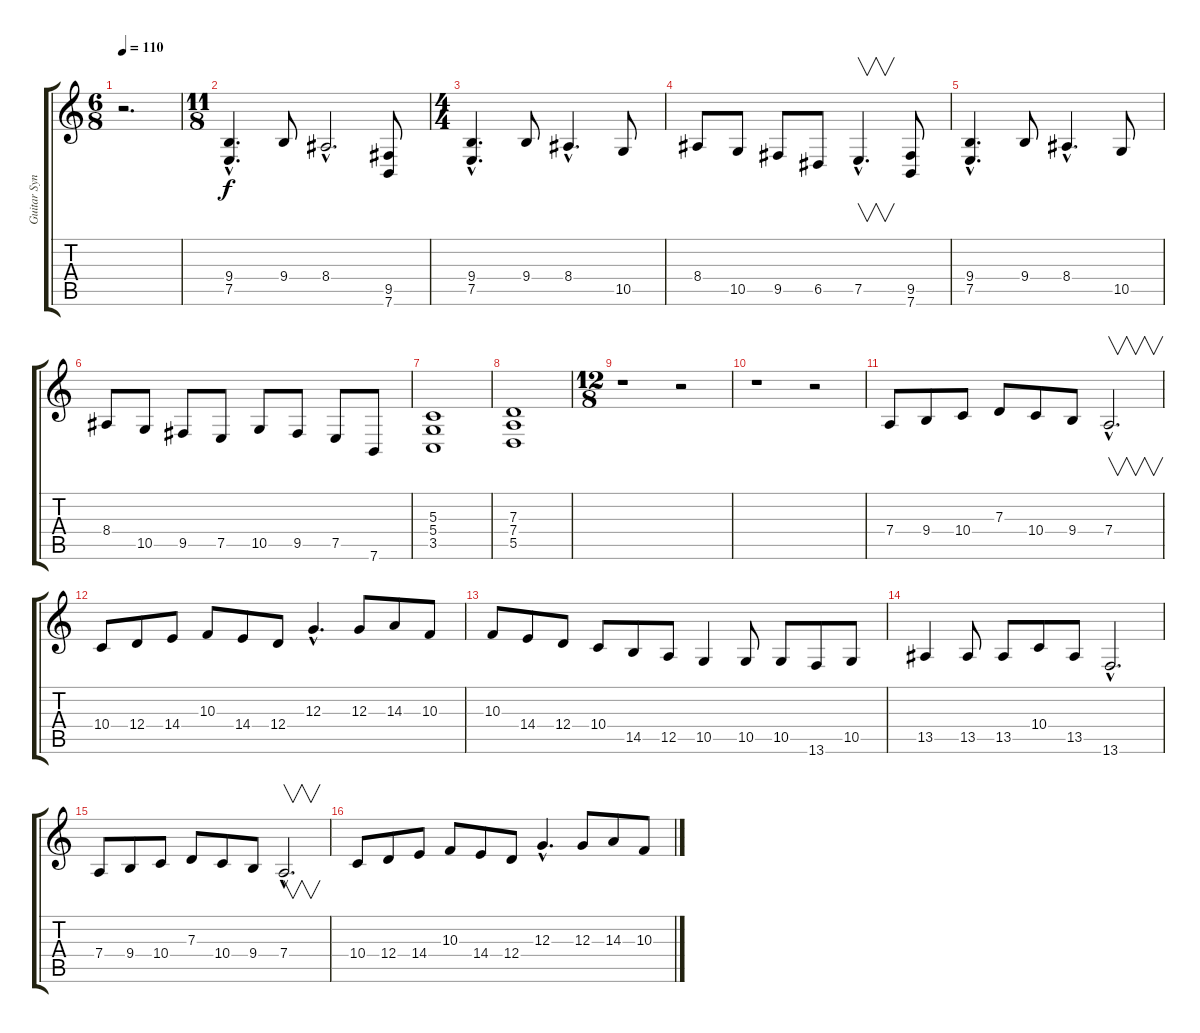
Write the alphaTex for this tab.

\track ("Guitar Synths" "Guitar Syn") {instrument lead5charang}
\staff {score tabs}
\tuning (E4 B3 G3 D3 A2 E2) {hide}
\ts (6 8)
\tempo 110
\clef g2
\ks c
r.2{d dy f} |
\ts (11 8)
(9.4{hac} 7.5{hac}).4{d} 9.4.8 8.4{hac}.2{d} (9.5 7.6).8 |
\ts (4 4)
(9.4{hac} 7.5{hac}).4{d} 9.4.8 8.4{hac}.4{d} 10.5.8 |
8.4.8 10.5.8 9.5.8 6.5.8 7.5{hac}.4{v d} (9.5 7.6).8 |
(9.4{hac} 7.5{hac}).4{d} 9.4.8 8.4{hac}.4{d} 10.5.8 |
8.4.8 10.5.8 9.5.8 7.5.8 10.5.8 9.5.8 7.5.8 7.6.8 |
(5.3 5.4 3.5).1 |
(7.3 7.4 5.5).1 |
\ts (12 8)
r.1 r.2 |
r.1 r.2 |
7.4.8 9.4.8 10.4.8 7.3.8 10.4.8 9.4.8 7.4{hac}.2{v d} |
10.4.8 12.4.8 14.4.8 10.3.8 14.4.8 12.4.8 12.3{hac}.4{d} 12.3.8 14.3.8 10.3.8 |
10.3.8 14.4.8 12.4.8 10.4.8 14.5.8 12.5.8 10.5.4 10.5.8 10.5.8 13.6.8 10.5.8 |
13.5.4 13.5.8 13.5.8 10.4.8 13.5.8 13.6{hac}.2{d} |
7.4.8 9.4.8 10.4.8 7.3.8 10.4.8 9.4.8 7.4{hac}.2{v d} |
10.4.8 12.4.8 14.4.8 10.3.8 14.4.8 12.4.8 12.3{hac}.4{d} 12.3.8 14.3.8 10.3.8
